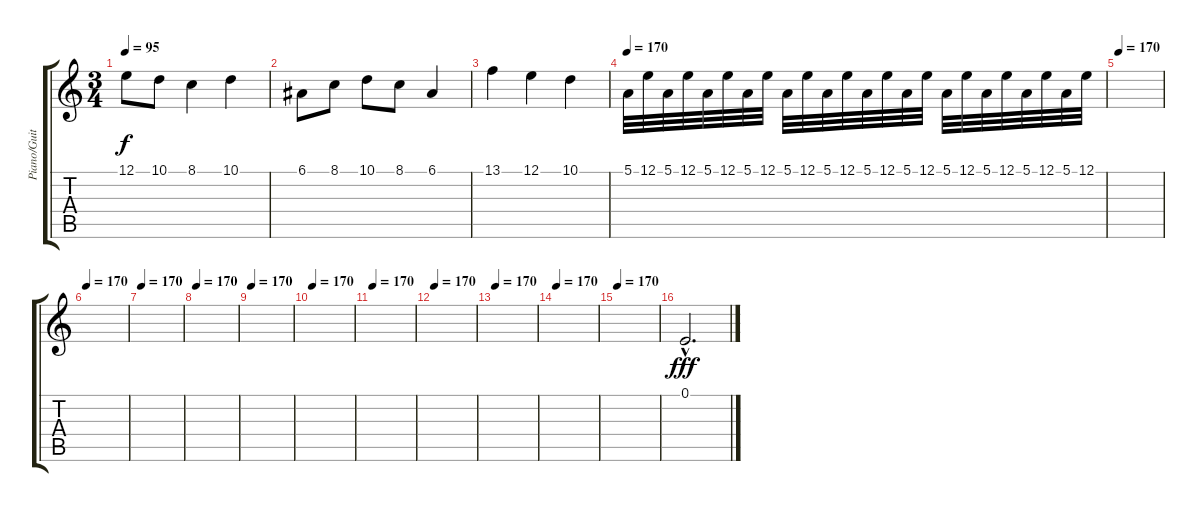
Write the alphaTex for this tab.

\track ("Piano/Guitar 2" "Piano/Guit") {instrument acousticgrandpiano}
\staff {score tabs}
\tuning (E4 B3 G3 D3 A2 E2) {hide}
\ts (3 4)
\tempo 95
\clef g2
\ks c
12.1.8{dy f} 10.1.8 8.1.4 10.1.4 |
6.1.8 8.1.8 10.1.8 8.1.8 6.1.4 |
13.1.4 12.1.4 10.1.4 |
\tempo 170
5.1.32 12.1.32 5.1.32 12.1.32 5.1.32 12.1.32 5.1.32 12.1.32 5.1.32 12.1.32 5.1.32 12.1.32 5.1.32 12.1.32 5.1.32 12.1.32 5.1.32 12.1.32 5.1.32 12.1.32 5.1.32 12.1.32 5.1.32 12.1.32 |
\tempo 170
|
\tempo 170
|
\tempo 170
|
\tempo 170
|
\tempo 170
|
\tempo 170
|
\tempo 170
|
\tempo 170
|
\tempo 170
|
\tempo 170
|
\tempo 170
|
0.1{hac}.2{d dy fff instrument reversecymbal}
